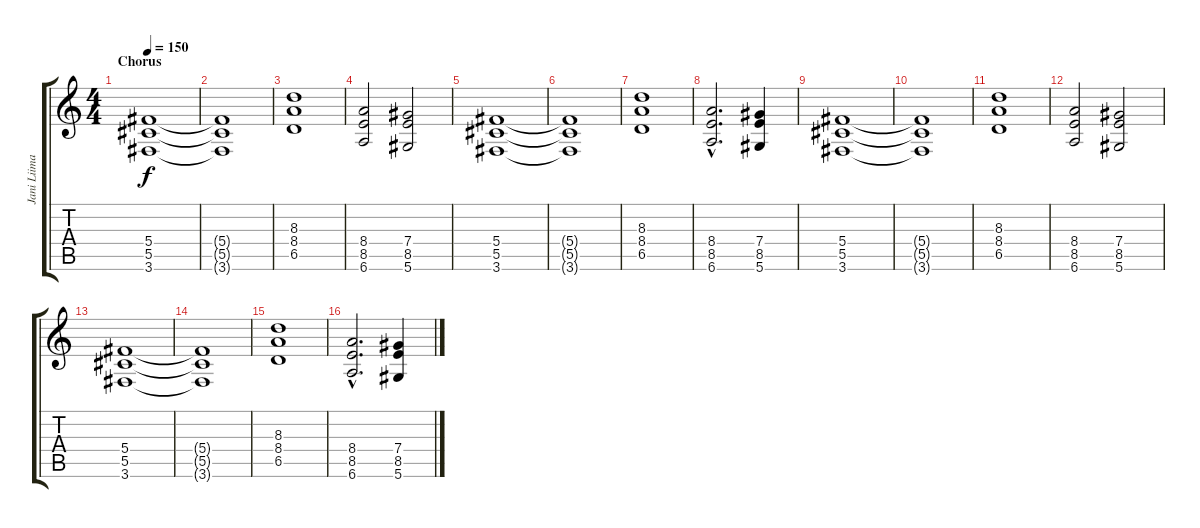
\track ("Jani Liimatainen - Guitar " "Jani Liima") {instrument distortionguitar}
\staff {score tabs}
\tuning (Eb4 Bb3 Gb3 Db3 Ab2 Eb2) {hide}
\ts (4 4)
\section ("" "Chorus")
\tempo 150
\clef g2
\ks c
(5.4 5.5 3.6).1{dy f} |
(5.4{t} 5.5{t} 3.6{t}).1 |
(8.3 8.4 6.5).1 |
(8.4 8.5 6.6).2 (7.4 8.5 5.6).2 |
(5.4 5.5 3.6).1 |
(5.4{t} 5.5{t} 3.6{t}).1 |
(8.3 8.4 6.5).1 |
(8.4{hac} 8.5{hac} 6.6{hac}).2{d} (7.4 8.5 5.6).4 |
(5.4 5.5 3.6).1 |
(5.4{t} 5.5{t} 3.6{t}).1 |
(8.3 8.4 6.5).1 |
(8.4 8.5 6.6).2 (7.4 8.5 5.6).2 |
(5.4 5.5 3.6).1 |
(5.4{t} 5.5{t} 3.6{t}).1 |
(8.3 8.4 6.5).1 |
(8.4{hac} 8.5{hac} 6.6{hac}).2{d} (7.4 8.5 5.6).4
